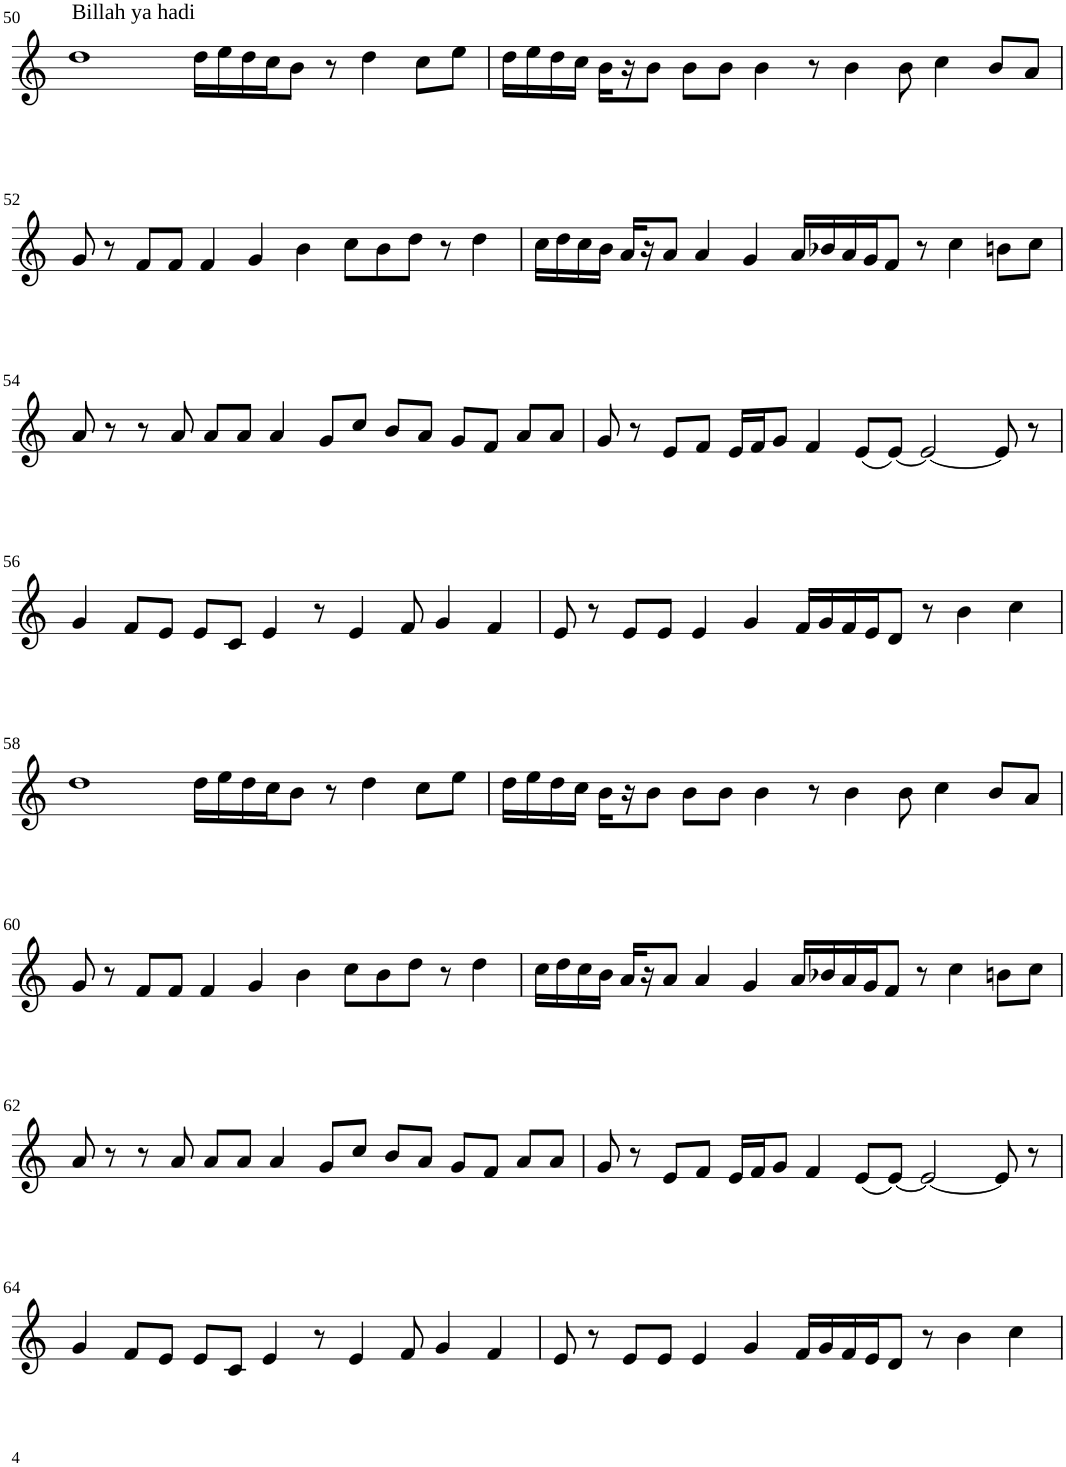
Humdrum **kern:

**kern
*part1
*staff1
*I"Violin
!!LO:PB:g=z
*clefG2
*k[]
*M8/4
=50
!LO:TX:a:t=Billah ya hadi
1dd
16dd\LL
16ee\
16dd\
16cc\J
8b\J
8r
4dd\
8cc\L
8ee\J
=51
16dd\LL
16ee\
16dd\
16cc\JJ
16b\LL
16r
8b\J
8b\L
8b\J
4b\
8r
4b\
8b\
4cc\
8b/L
8a/J
!!LO:LB:g=z
=52
8g/
8r
8f/L
8f/J
4f/
4g/
4b\
8cc\L
8b\
8dd\J
8r
4dd\
=53
16cc\LL
16dd\
16cc\
16b\JJ
16a/LL
16r
8a/J
4a/
4g/
16a/LL
16b-X/
16a/
16g/J
8f/J
8r
4cc\
8bn\L
8cc\J
!!LO:LB:g=z
=54
8a/
8r
8r
8a/
8a/L
8a/J
4a/
8g/L
8cc/J
8b/L
8a/J
8g/L
8f/J
8a/L
8a/J
=55
8g/
8r
8e/L
8f/J
16e/LL
16f/J
8g/J
4f/
(8e/L
[8e/J)
2e/_
8e/]
8r
!!LO:LB:g=z
=56
4g/
8f/L
8e/J
8e/L
8c/J
4e/
8r
4e/
8f/
4g/
4f/
=57
8e/
8r
8e/L
8e/J
4e/
4g/
16f/LL
16g/
16f/
16e/J
8d/J
8r
4b\
4cc\
!!LO:LB:g=z
=58
1dd
16dd\LL
16ee\
16dd\
16cc\J
8b\J
8r
4dd\
8cc\L
8ee\J
=59
16dd\LL
16ee\
16dd\
16cc\JJ
16b\LL
16r
8b\J
8b\L
8b\J
4b\
8r
4b\
8b\
4cc\
8b/L
8a/J
!!LO:LB:g=z
=60
8g/
8r
8f/L
8f/J
4f/
4g/
4b\
8cc\L
8b\
8dd\J
8r
4dd\
=61
16cc\LL
16dd\
16cc\
16b\JJ
16a/LL
16r
8a/J
4a/
4g/
16a/LL
16b-X/
16a/
16g/J
8f/J
8r
4cc\
8bn\L
8cc\J
!!LO:LB:g=z
=62
8a/
8r
8r
8a/
8a/L
8a/J
4a/
8g/L
8cc/J
8b/L
8a/J
8g/L
8f/J
8a/L
8a/J
=63
8g/
8r
8e/L
8f/J
16e/LL
16f/J
8g/J
4f/
(8e/L
[8e/J)
2e/_
8e/]
8r
!!LO:LB:g=z
=64
4g/
8f/L
8e/J
8e/L
8c/J
4e/
8r
4e/
8f/
4g/
4f/
=65
8e/
8r
8e/L
8e/J
4e/
4g/
16f/LL
16g/
16f/
16e/J
8d/J
8r
4b\
4cc\
=
*-
